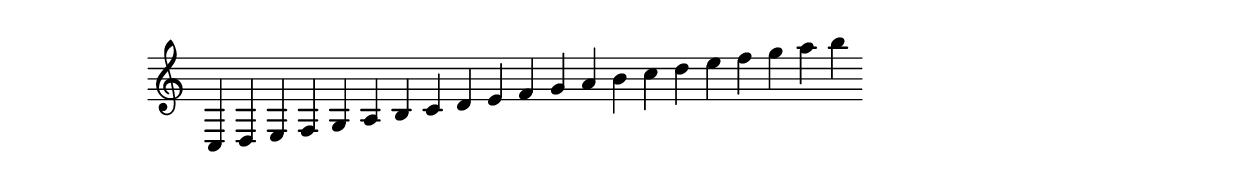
#(ly:set-option 'midi-extension "mid")
\version "2.12.3"
\include "english.ly"
\header{


}
%{

%}
melody = {
\once \override Staff.TimeSignature #'stencil = ##f
\clef treble
\key c \major
\autoBeamOn
\cadenzaOn


 c4 d4 e4 f4 g4 a4 b4 c'4 d'4 e'4 f'4 g'4 a'4 b'4 c''4 d''4 e''4 f''4 g''4 a''4 b''4 \break

}


text = \lyricmode {
                     
}

\score{

<<
\new Voice = "one" {
\melody
}
\new Lyrics \lyricsto "one" \text
>>
\layout {
\context {
\Score
\remove "Bar_number_engraver"
}
}
\midi {
\context {
\Score
tempoWholesPerMinute = #(ly:make-moment 200 4)
}
}
}